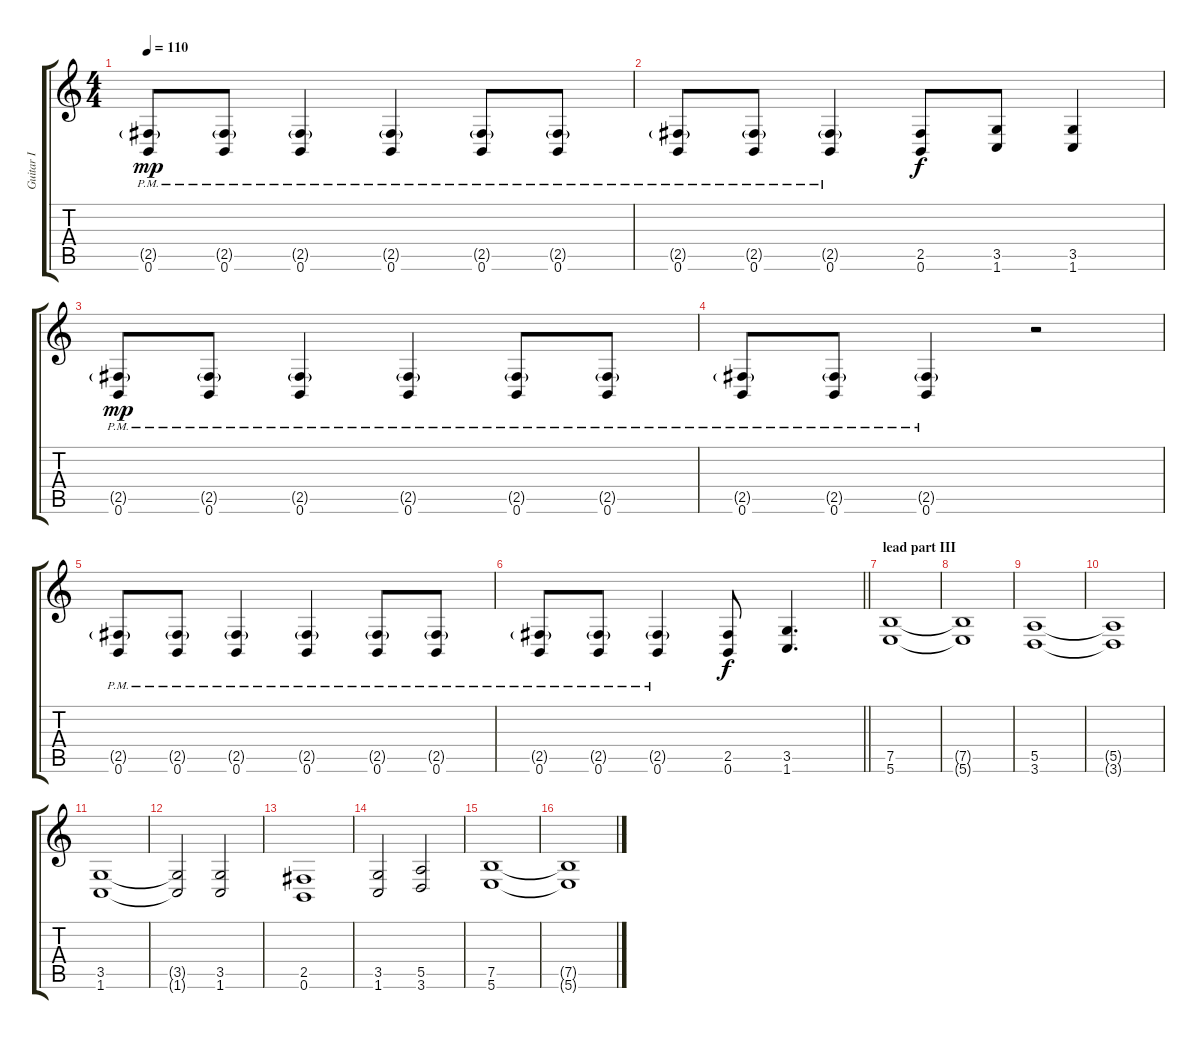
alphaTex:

\track ("Guitar I" "Guitar I") {instrument distortionguitar}
\staff {score tabs}
\tuning (B3 Gb3 D3 A2 E2 B1) {hide}
\ts (4 4)
\tempo 110
\clef g2
\ks c
(2.5{g pm} 0.6{pm}).8{dy mp} (2.5{g pm} 0.6{pm}).8 (2.5{g pm} 0.6{pm}).4 (2.5{g pm} 0.6{pm}).4 (2.5{g pm} 0.6{pm}).8 (2.5{g pm} 0.6{pm}).8 |
(2.5{g pm} 0.6{pm}).8 (2.5{g pm} 0.6{pm}).8 (2.5{g pm} 0.6{pm}).4 (2.5 0.6).8{dy f} (3.5 1.6).8 (3.5 1.6).4 |
(2.5{g pm} 0.6{pm}).8{dy mp} (2.5{g pm} 0.6{pm}).8 (2.5{g pm} 0.6{pm}).4 (2.5{g pm} 0.6{pm}).4 (2.5{g pm} 0.6{pm}).8 (2.5{g pm} 0.6{pm}).8 |
(2.5{g pm} 0.6{pm}).8 (2.5{g pm} 0.6{pm}).8 (2.5{g pm} 0.6{pm}).4 r.2 |
(2.5{g pm} 0.6{pm}).8 (2.5{g pm} 0.6{pm}).8 (2.5{g pm} 0.6{pm}).4 (2.5{g pm} 0.6{pm}).4 (2.5{g pm} 0.6{pm}).8 (2.5{g pm} 0.6{pm}).8 |
\barLineRight lightlight
(2.5{g pm} 0.6{pm}).8 (2.5{g pm} 0.6{pm}).8 (2.5{g pm} 0.6{pm}).4 (2.5 0.6).8{dy f} (3.5 1.6).4{d} |
\section ("" "lead part III")
(7.5 5.6).1 |
(7.5{t} 5.6{t}).1 |
(5.5 3.6).1 |
(5.5{t} 3.6{t}).1 |
(3.5 1.6).1 |
(3.5{t} 1.6{t}).2 (3.5 1.6).2 |
(2.5 0.6).1 |
(3.5 1.6).2 (5.5 3.6).2 |
(7.5 5.6).1 |
(7.5{t} 5.6{t}).1
